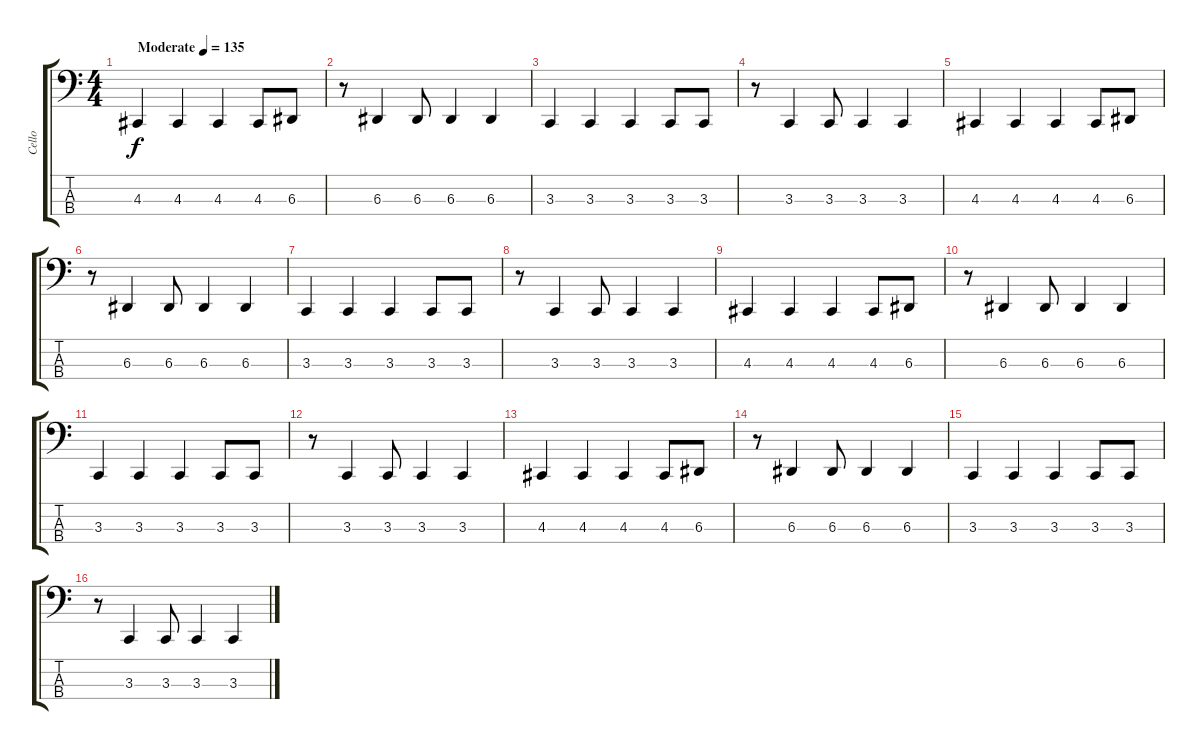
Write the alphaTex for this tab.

\track ("Cello" "Cello") {instrument cello}
\staff {score tabs}
\tuning (G2 D2 A1 D1) {hide}
\ts (4 4)
\tempo (135 "Moderate")
\clef f4
\ks c
4.3.4{dy f instrument cello} 4.3.4 4.3.4 4.3.8 6.3.8 |
r.8 6.3.4 6.3.8 6.3.4 6.3.4 |
3.3.4 3.3.4 3.3.4 3.3.8 3.3.8 |
r.8 3.3.4 3.3.8 3.3.4 3.3.4 |
4.3.4 4.3.4 4.3.4 4.3.8 6.3.8 |
r.8 6.3.4 6.3.8 6.3.4 6.3.4 |
3.3.4 3.3.4 3.3.4 3.3.8 3.3.8 |
r.8 3.3.4 3.3.8 3.3.4 3.3.4 |
4.3.4 4.3.4 4.3.4 4.3.8 6.3.8 |
r.8 6.3.4 6.3.8 6.3.4 6.3.4 |
3.3.4 3.3.4 3.3.4 3.3.8 3.3.8 |
r.8 3.3.4 3.3.8 3.3.4 3.3.4 |
4.3.4 4.3.4 4.3.4 4.3.8 6.3.8 |
r.8 6.3.4 6.3.8 6.3.4 6.3.4 |
3.3.4 3.3.4 3.3.4 3.3.8 3.3.8 |
r.8 3.3.4 3.3.8 3.3.4 3.3.4
